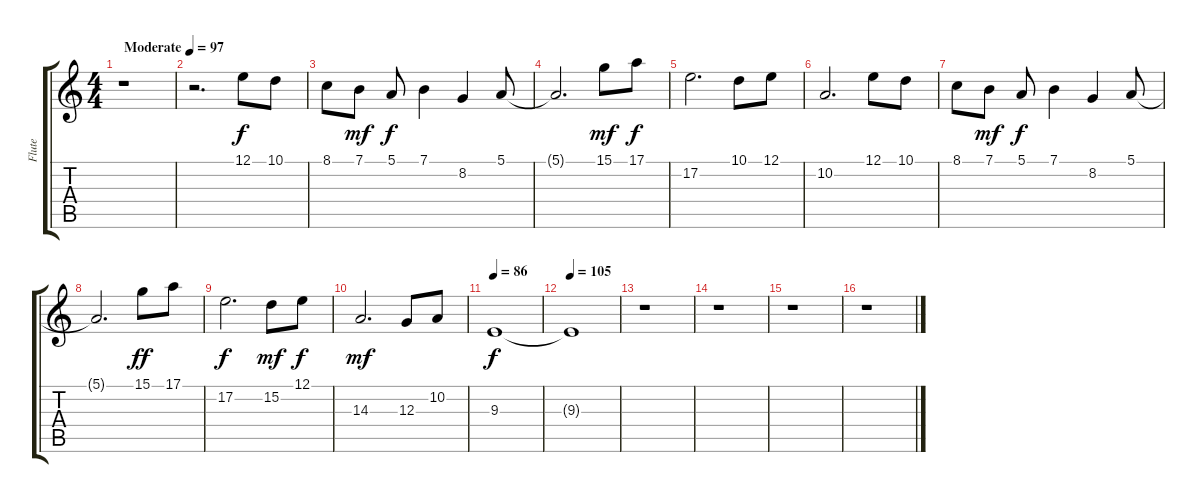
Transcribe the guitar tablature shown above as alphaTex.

\track ("Flute" "Flute") {instrument flute}
\staff {score tabs}
\tuning (E4 B3 G3 D3 A2 E2) {hide}
\ts (4 4)
\tempo (97 "Moderate")
\clef g2
\ks c
r.1{dy f instrument flute} |
r.2{d} 12.1.8 10.1.8 |
8.1.8 7.1.8{dy mf} 5.1.8{dy f} 7.1.4 8.2.4 5.1.8 |
5.1{t}.2{d} 15.1.8{dy mf} 17.1.8{dy f} |
17.2.2{d} 10.1.8 12.1.8 |
10.2.2{d} 12.1.8 10.1.8 |
8.1.8 7.1.8{dy mf} 5.1.8{dy f} 7.1.4 8.2.4 5.1.8 |
5.1{t}.2{d} 15.1.8{dy ff} 17.1.8 |
17.2.2{d dy f} 15.2.8{dy mf} 12.1.8{dy f} |
14.3.2{d dy mf} 12.3.8 10.2.8 |
\tempo 86
9.3.1{dy f} |
\tempo 105
9.3{t}.1 |
r.1 |
r.1 |
r.1 |
r.1
